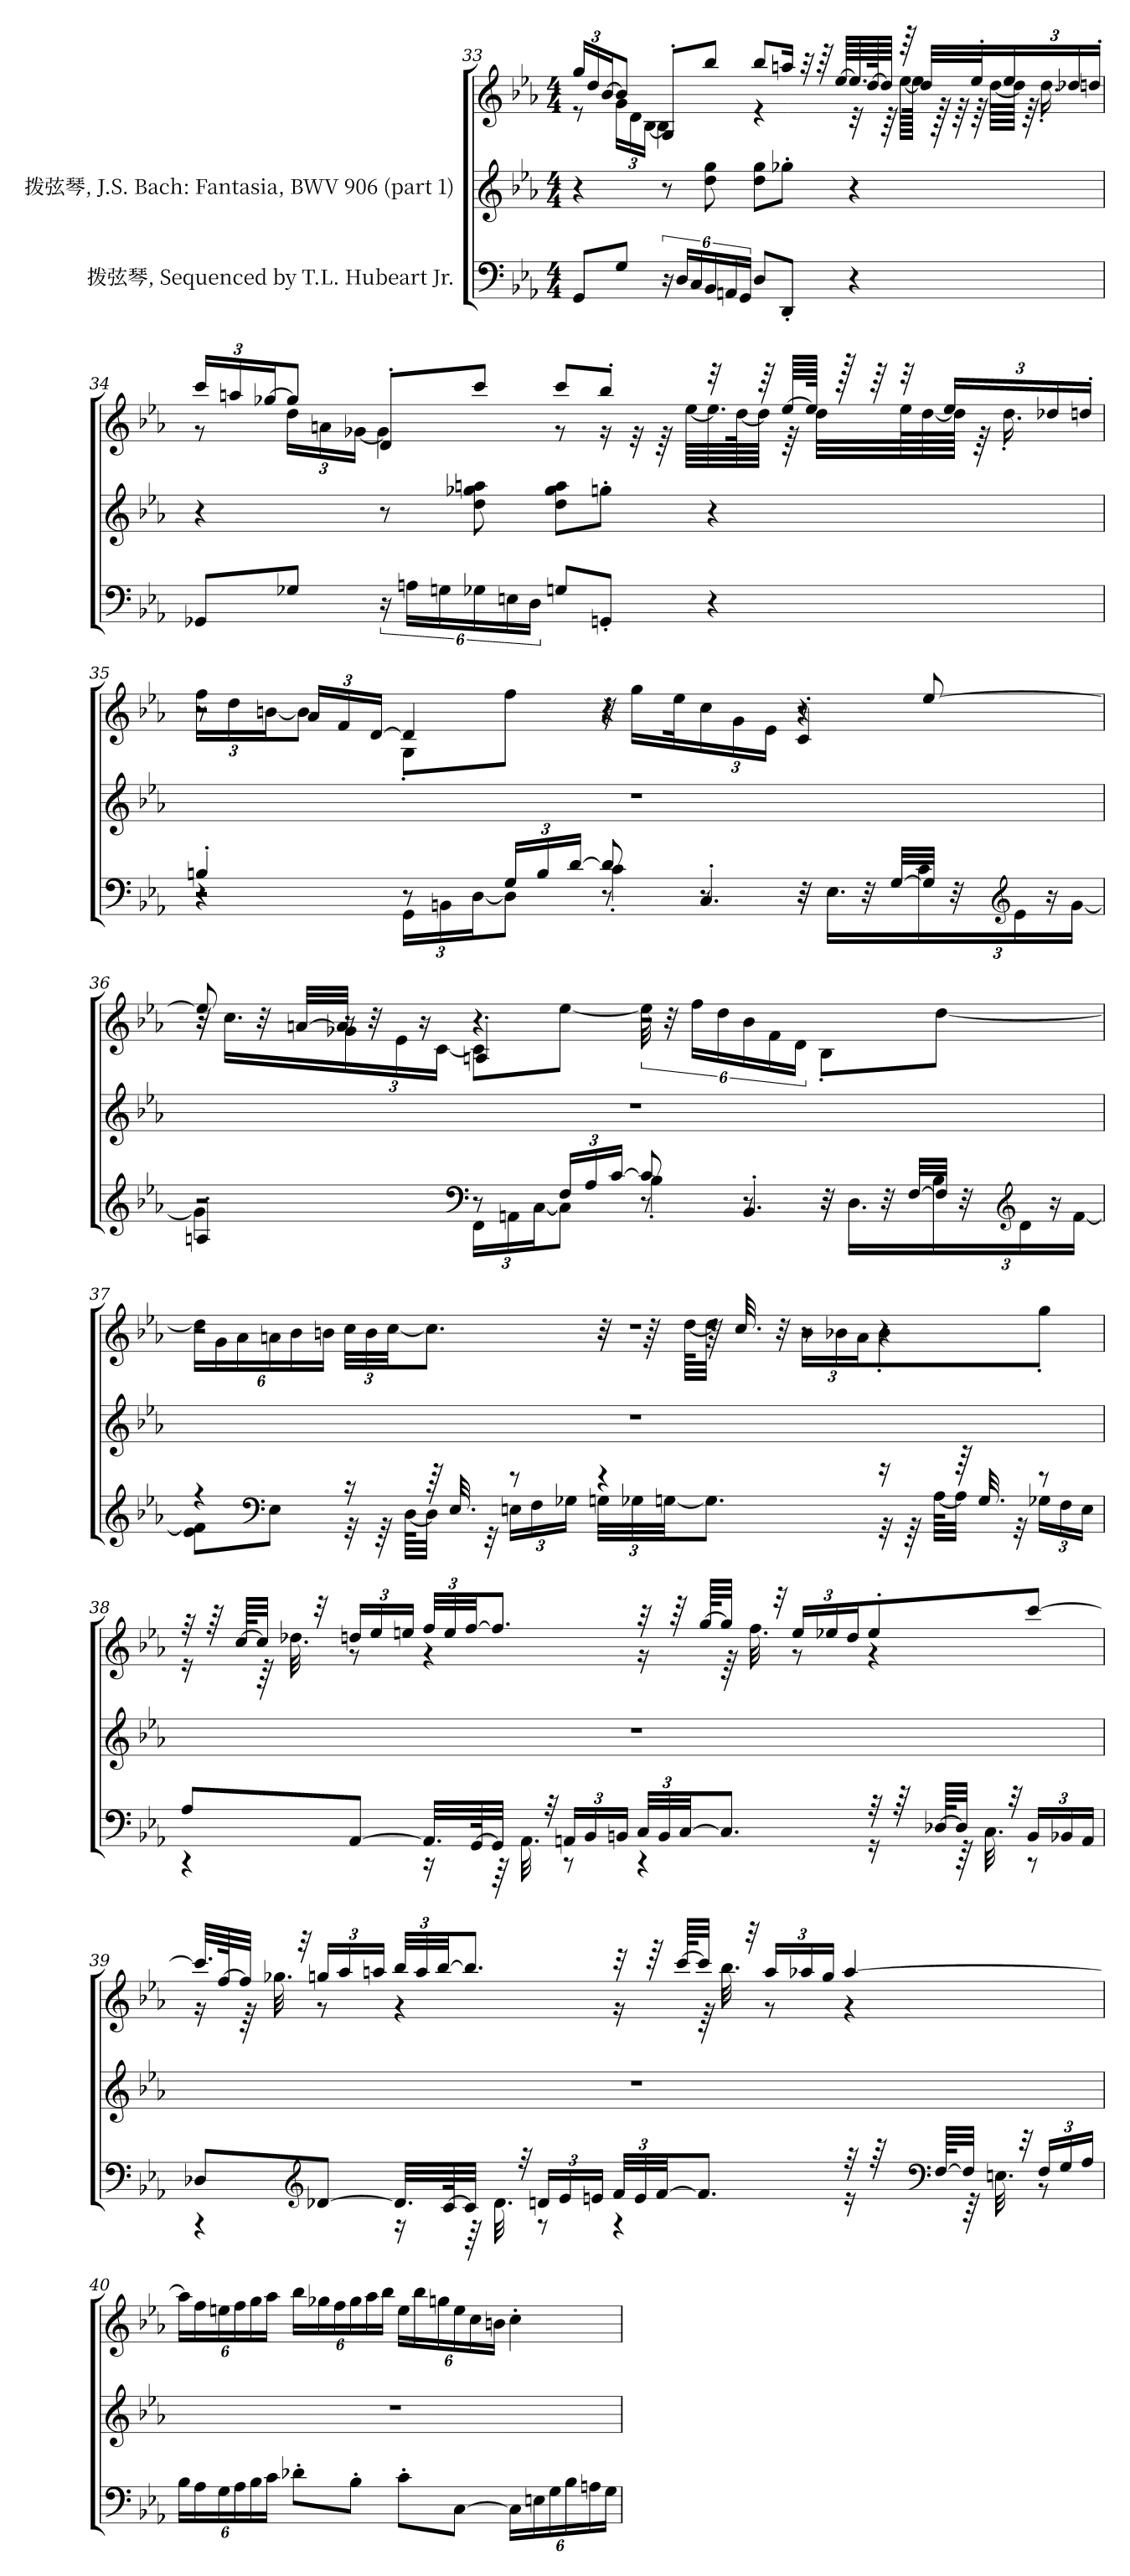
**kern	**kern	**kern
*part2	*part1	*part1
*staff3	*staff2	*staff1
*I"拨弦琴, Sequenced by T.L. Hubeart Jr.	*I"拨弦琴, J.S. Bach: Fantasia, BWV 906 (part 1)	*
!!LO:PB:g=z
*clefF4	*clefG2	*clefG2
*k[b-e-a-]	*k[b-e-a-]	*k[b-e-a-]
*M4/4	*M4/4	*M4/4
*	*	*Xbrackettup
=33	=33	=33
*	*	*^
8GG/L	4r	24gg/LL	8r
.	.	24dd/	.
.	.	[24b-/J	.
8G/J	.	8b-/J]	24g\LL
.	.	.	24d\
.	.	.	[24B-\JJ
24r	8r	8G'/L	4B-\]
24D/LL	.	.	.
24C/	.	.	.
*Xbrackettup	*	*	*
24BB-/	8dd\ 8gg\	8bb-/J	.
24AAn/	.	.	.
24GG/JJ	.	.	.
8D/L	8dd\ 8gg\L	8bb-/L	4r
8DD'/J	8gg-X'\J	16aan/Jk	.
.	.	32r	.
.	.	64r	.
.	.	[64ee-/LLLL	.
4r	4r	64.ee-/]	32r
.	.	[128dd/K	.
.	.	64dd/JJJJ]	64r
.	.	64r	[64ee-\LLLL
.	.	32dd/LLL	128ee-\JJJJk]
.	.	.	128r
.	.	.	64r
.	.	32ee-'/J	64r
.	.	.	[64dd\LLLL
.	.	24ee-/	64dd\JJJJ]
.	.	.	64r
.	.	.	16.dd'\
.	.	24dd-X/	.
.	.	24ddn'/JJ	.
!!LO:LB:g=z	!!
=34	=34	=34	=34
8GG-X/L	4r	24ccc/LL	8r
.	.	24aan/	.
.	.	[24gg-X/J	.
8G-X/J	.	8gg-/J]	24dd\LL
.	.	.	24an\
.	.	.	[24g-X\JJ
*brackettup	*	*	*
24r	8r	8d'/L	4g-\]
24An\LL	.	.	.
24Gn\	.	.	.
*Xbrackettup	*	*	*
24G-X\	8dd\ 8gg-X\ 8aan\	8ccc/J	.
24En\	.	.	.
24D\JJ	.	.	.
8Gn/L	8dd\ 8gg-\ 8aa\L	8ccc/L	8r
8GGn'/J	8ggn'\J	8bb-'/J	16r
.	.	.	32r
.	.	.	64r
.	.	.	[64ee-\LLLL
4r	4r	32r	64.ee-\]
.	.	.	[128dd\K
.	.	64r	64dd\JJJJ]
.	.	[64ee-/LLLL	64r
.	.	128ee-/JJJJk]	32dd\LLL
.	.	128r	.
.	.	64r	.
.	.	32r	64ee-\L
.	.	.	[64dd\
.	.	24ee-/LL	64dd\JJJJ]
.	.	.	64r
.	.	.	16.dd'\
.	.	24dd-X/	.
.	.	24ddn'/JJ	.
!!LO:LB:g=z
=35	=35	=35	=35
*^	*	*	*^
*	*^	*	*	*	*
4Bn'/	4r	2r	1r	2r	24ff\LL	8r
.	.	.	.	.	24dd\	.
.	.	.	.	.	[24bn\J	.
.	.	.	.	.	8b\J]	24a-/LL
.	.	.	.	.	.	24f/
.	.	.	.	.	.	[24d/JJ
8r	24GG\LL	.	.	.	8G'\L	4d/]
.	24BBn\	.	.	.	.	.
.	[24D\J	.	.	.	.	.
24G/LL	8D\J]	.	.	.	8ff\J	.
24B/	.	.	.	.	.	.
[24d/JJ	.	.	.	.	.	.
8d/]	4c'\	8r	.	4r	32r	4r
.	.	.	.	.	16gg\LL	.
.	.	.	.	.	32ee-\K	.
8r	.	4.C'/	.	.	24cc\	.
.	.	.	.	.	24g\	.
.	.	.	.	.	24e-\JJ	.
16r	32r	.	.	8r	4r	4c'/
.	16.E-\LL	.	.	.	.	.
32r	.	.	.	.	.	.
[32G/LLL	.	.	.	.	.	.
32G/JJJ]	24c\	.	.	[8ee-/	.	.
32r	.	.	.	.	.	.
*clefG2	*	*	*	*	*	*
.	24e-\	.	.	.	.	.
16r	.	.	.	.	.	.
.	[24g\JJ	.	.	.	.	.
!!LO:LB:g=z	!!	!!
=36	=36	=36	=36	=36	=36	=36
4An'/	4g\]	2r	1r	8ee-/]	32r	16r
.	.	.	.	.	16.cc\LL	.
.	.	.	.	.	.	32r
.	.	.	.	.	.	[32an/LLL
.	.	.	.	8r	24g-X\	32a/JJJ]
.	.	.	.	.	.	32r
.	.	.	.	.	24e-\	.
.	.	.	.	.	.	16r
.	.	.	.	.	[24c\JJ	.
*clefF4	*	*	*	*	*	*
8r	24FF\LL	.	.	4r	8c\L]	4An'/
.	24AAn\	.	.	.	.	.
.	[24C\J	.	.	.	.	.
24F/LL	8C\J]	.	.	.	[8ee-\J	.
24A/	.	.	.	.	.	.
[24c/JJ	.	.	.	.	.	.
*	*	*	*	*	*brackettup	*
8c/]	4B-'\	8r	.	2r	48ee-\]	2r
.	.	.	.	.	48r	.
.	.	.	.	.	24ff\LL	.
.	.	.	.	.	24dd\	.
*	*	*	*	*	*Xbrackettup	*
8r	.	4.BB-'/	.	.	24b-\	.
.	.	.	.	.	24f\	.
.	.	.	.	.	24d\JJ	.
16r	32r	.	.	.	8B-'\L	.
.	16.D\LL	.	.	.	.	.
32r	.	.	.	.	.	.
[32F/LLL	.	.	.	.	.	.
32F/JJJ]	24B-\	.	.	.	[8dd\J	.
32r	.	.	.	.	.	.
*clefG2	*	*	*	*	*	*
.	24d\	.	.	.	.	.
16r	.	.	.	.	.	.
.	[24f\JJ	.	.	.	.	.
*	*v	*v	*	*	*	*
!!LO:PB:g=z	!!	!!
=37	=37	=37	=37	=37	=37
4r	8e-\ 8f\]L	1r	1r	24dd\LL]	2r
.	.	.	.	24g\	.
.	.	.	.	24a-\	.
*clefF4	*	*	*	*	*
.	8E-\J	.	.	24an\	.
.	.	.	.	24b-\	.
.	.	.	.	24bn\JJ	.
16r	32r	.	.	48cc\LLL	.
.	.	.	.	48b\	.
.	64r	.	.	.	.
.	.	.	.	[48cc\JJ	.
.	[64D\KLLL	.	.	.	.
64r	32D\JJJ]	.	.	8.cc\J]	.
32.E-/	.	.	.	.	.
.	32r	.	.	.	.
8r	24En\LL	.	.	.	.
.	24F\	.	.	.	.
.	24G-X\JJ	.	.	.	.
4r	48Gn\LLL	.	.	32r	16r
.	48G-X\	.	.	.	.
.	.	.	.	64r	.
.	[48Gn\JJ	.	.	.	.
.	.	.	.	[64dd\KLLL	.
.	8.G\J]	.	.	32dd\JJJ]	64r
.	.	.	.	.	32.cc/
.	.	.	.	32r	.
.	.	.	.	24b\LL	8r
.	.	.	.	24b-X\	.
.	.	.	.	24a\J	.
16r	32r	.	.	8b-'\	4r
.	64r	.	.	.	.
.	[64A-\KLLL	.	.	.	.
64r	32A-\JJJ]	.	.	.	.
32.G/	.	.	.	.	.
.	32r	.	.	.	.
8r	24G-X\LL	.	.	8gg'\J	.
.	24F\	.	.	.	.
.	24E\JJ	.	.	.	.
*	*	*	*	*v	*v
!!LO:LB:g=z
=38	=38	=38	=38	=38
8A-/L	4r	1r	32r	16r
.	.	.	64r	.
.	.	.	[64cc/KLLL	.
.	.	.	32cc/JJJ]	64r
.	.	.	.	32.dd-X\
.	.	.	32r	.
[8AA-/J	.	.	24ddn/LL	8r
.	.	.	24ee-/	.
.	.	.	24een/JJ	.
32.AA-/LLL]	16r	.	48ff/LLL	4r
.	.	.	48ee/	.
.	.	.	[48ff/JJ	.
[64GG/K	.	.	.	.
32GG/JJJ]	64r	.	8.ff/J]	.
.	32.AA-\	.	.	.
32r	.	.	.	.
24AAn/LL	8r	.	.	.
24BB-/	.	.	.	.
24BBn/JJ	.	.	.	.
48C/LLL	4r	.	32r	16r
48BB/	.	.	.	.
.	.	.	64r	.
[48C/JJ	.	.	.	.
.	.	.	[64gg/KLLL	.
8.C/J]	.	.	32gg/JJJ]	64r
.	.	.	.	32.ff\
.	.	.	32r	.
.	.	.	24ee/LL	8r
.	.	.	24ee-X/	.
.	.	.	24dd/J	.
32r	16r	.	8ee-'/	4r
64r	.	.	.	.
[64D-X/KLLL	.	.	.	.
32D-/JJJ]	64r	.	.	.
.	32.C\	.	.	.
32r	.	.	.	.
24BB/LL	8r	.	[8ccc/J	.
24BB-X/	.	.	.	.
24AA/JJ	.	.	.	.
!!LO:LB:g=z	!!
=39	=39	=39	=39	=39
8D-X/L	4r	1r	32.ccc/LLL]	16r
.	.	.	[64ff/K	.
.	.	.	32ff/JJJ]	64r
.	.	.	.	32.gg-X\
.	.	.	32r	.
*clefG2	*	*	*	*
[8d-X/J	.	.	24ggn/LL	8r
.	.	.	24aa-/	.
.	.	.	24aan/JJ	.
32.d-/LLL]	16r	.	48bb-/LLL	4r
.	.	.	48aa/	.
.	.	.	[48bb-/JJ	.
[64c/K	.	.	.	.
32c/JJJ]	64r	.	8.bb-/J]	.
.	32.d-\	.	.	.
32r	.	.	.	.
24dn/LL	8r	.	.	.
24e-/	.	.	.	.
24en/JJ	.	.	.	.
48f/LLL	4r	.	32r	16r
48e/	.	.	.	.
.	.	.	64r	.
[48f/JJ	.	.	.	.
.	.	.	[64ccc/KLLL	.
8.f/J]	.	.	32ccc/JJJ]	64r
.	.	.	.	32.bb-\
.	.	.	32r	.
.	.	.	24aa/LL	8r
.	.	.	24aa-X/	.
.	.	.	24gg/JJ	.
32r	16r	.	[4aa-/	4r
64r	.	.	.	.
*clefF4	*	*	*	*
[64F/KLLL	.	.	.	.
32F/JJJ]	64r	.	.	.
.	32.En\	.	.	.
32r	.	.	.	.
24F/LL	8r	.	.	.
24G/	.	.	.	.
24A-/JJ	.	.	.	.
*v	*v	*	*v	*v
!!LO:LB:g=z
=40	=40	=40
24B-\LL	1r	24aa-\LL]
24A-\	.	24ff\
24G\	.	24een\
24A-\	.	24ff\
24B-\	.	24gg\
24c\JJ	.	24aa-\JJ
8d-X'\L	.	24bb-\LL
.	.	24gg-X\
.	.	24ff\
8B-'\J	.	24gg-\
.	.	24aa-\
.	.	24bb-\JJ
8c'\L	.	24ee\LL
.	.	24bb-\
.	.	24ggn\
[8C\J	.	24ee\
.	.	24cc\
.	.	24bn\JJ
24C\LL]	.	4cc'\
24En\	.	.
24G\	.	.
24B-\	.	.
24An\	.	.
24G\JJ	.	.
=	=	=
*-	*-	*-
